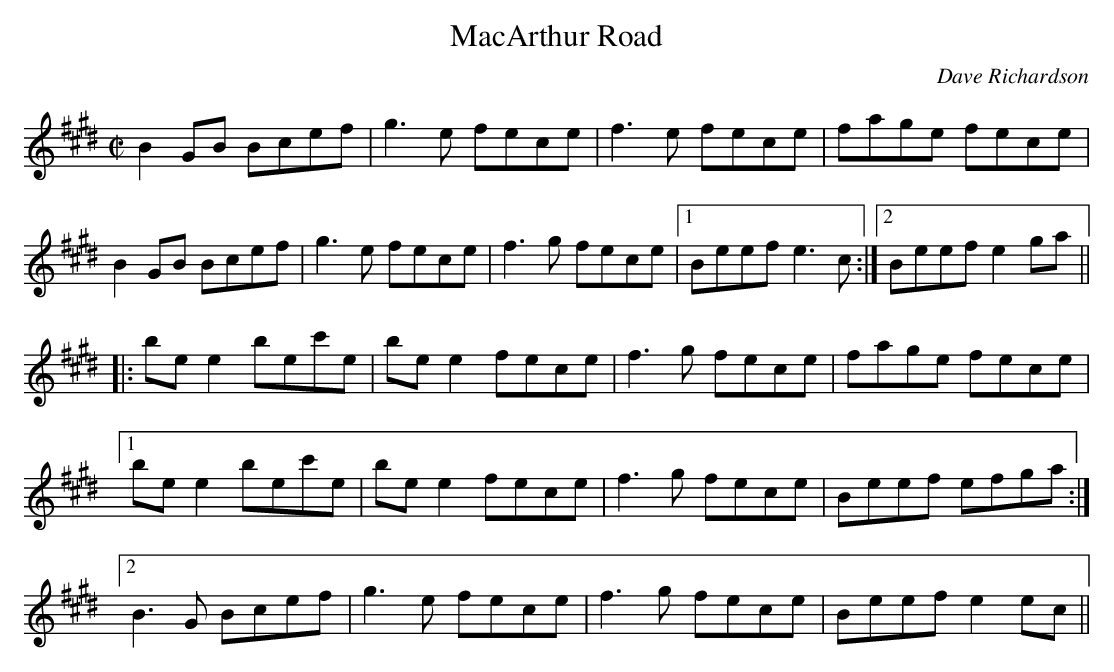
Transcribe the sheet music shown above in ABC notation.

X:1
T:MacArthur Road
C:Dave Richardson
M:C|
K:E
B2GB Bcef|g3e fece|f3e fece|fage fece|
B2GB Bcef|g3e fece|f3g fece|1 Beef e3c:|2 Beef e2ga||
|:bee2 bec'e|bee2 fece|f3g fece|fage fece|
[1 bee2 bec'e|bee2 fece|f3g fece|Beef efga:|
[2 B3G Bcef|g3e fece|f3g fece|Beef e2ec||
